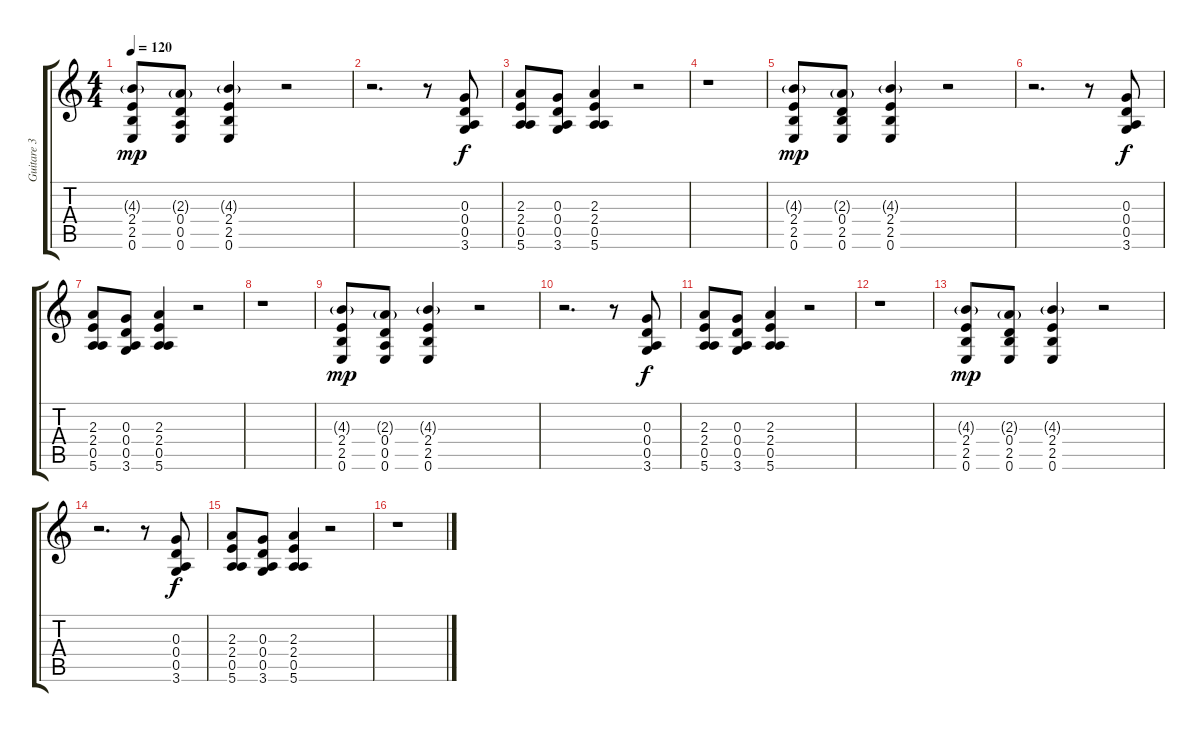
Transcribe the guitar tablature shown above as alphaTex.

\track ("Guitare 3" "Guitare 3") {instrument distortionguitar}
\staff {score tabs}
\tuning (E4 B3 G3 D3 A2 E2) {hide}
\ts (4 4)
\tempo 120
\clef g2
\ks c
(4.3{g} 2.4 2.5 0.6).8{dy mp instrument distortionguitar} (2.3{g} 0.4 0.5 0.6).8 (4.3{g} 2.4 2.5 0.6).4 r.2 |
r.2{d} r.8 (0.3 0.4 0.5 3.6).8{dy f} |
(2.3 2.4 0.5 5.6).8 (0.3 0.4 0.5 3.6).8 (2.3 2.4 0.5 5.6).4 r.2 |
r.1 |
(4.3{g} 2.4 2.5 0.6).8{dy mp} (2.3{g} 0.4 2.5 0.6).8 (4.3{g} 2.4 2.5 0.6).4 r.2 |
r.2{d} r.8 (0.3 0.4 0.5 3.6).8{dy f} |
(2.3 2.4 0.5 5.6).8 (0.3 0.4 0.5 3.6).8 (2.3 2.4 0.5 5.6).4 r.2 |
r.1 |
(4.3{g} 2.4 2.5 0.6).8{dy mp} (2.3{g} 0.4 0.5 0.6).8 (4.3{g} 2.4 2.5 0.6).4 r.2 |
r.2{d} r.8 (0.3 0.4 0.5 3.6).8{dy f} |
(2.3 2.4 0.5 5.6).8 (0.3 0.4 0.5 3.6).8 (2.3 2.4 0.5 5.6).4 r.2 |
r.1 |
(4.3{g} 2.4 2.5 0.6).8{dy mp} (2.3{g} 0.4 2.5 0.6).8 (4.3{g} 2.4 2.5 0.6).4 r.2 |
r.2{d} r.8 (0.3 0.4 0.5 3.6).8{dy f} |
(2.3 2.4 0.5 5.6).8 (0.3 0.4 0.5 3.6).8 (2.3 2.4 0.5 5.6).4 r.2 |
r.1
